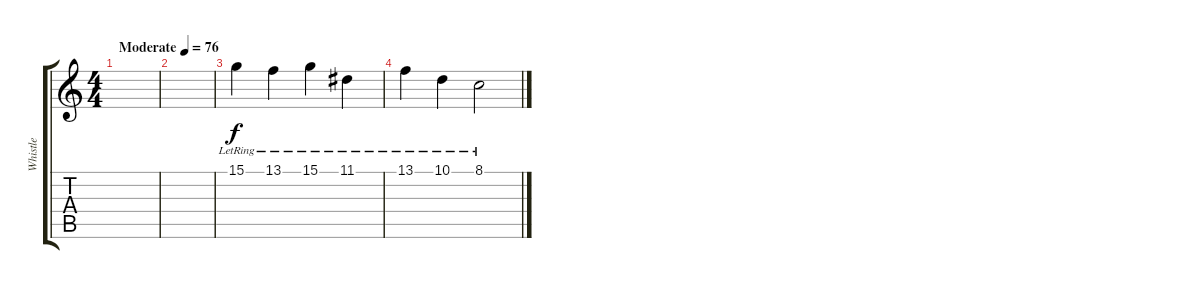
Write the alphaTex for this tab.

\track ("Whistle" "Whistle") {instrument sopranosax}
\staff {score tabs}
\tuning (E4 B3 G3 D3 A2 E2) {hide}
\ts (4 4)
\tempo (76 "Moderate")
\clef g2
\ks c
|
|
15.1{lr}.4 13.1{lr}.4 15.1{lr}.4 11.1{lr}.4 |
13.1{lr}.4 10.1{lr}.4 8.1{lr}.2
